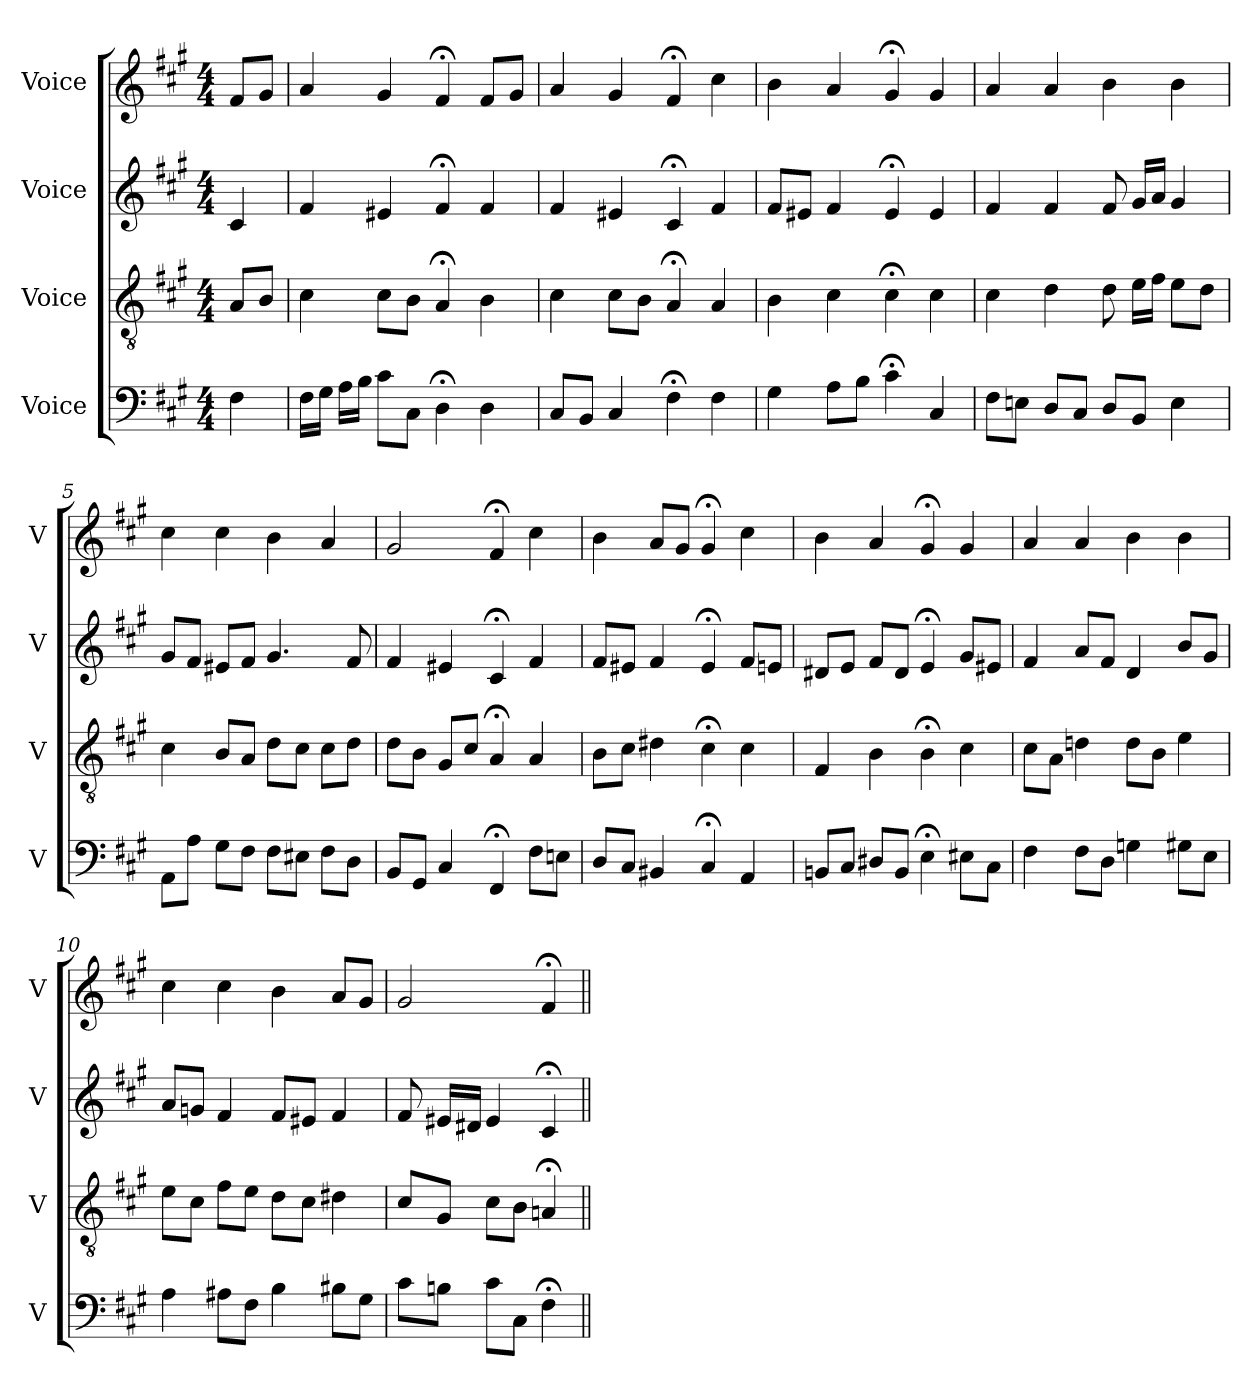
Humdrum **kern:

**kern	**kern	**kern	**kern
*part4	*part3	*part2	*part1
*staff4	*staff3	*staff2	*staff1
*I"Voice	*I"Voice	*I"Voice	*I"Voice
*I'V	*I'V	*I'V	*I'V
*clefF4	*clefGv2	*clefG2	*clefG2
*k[f#c#g#]	*k[f#c#g#]	*k[f#c#g#]	*k[f#c#g#]
*M4/4	*M4/4	*M4/4	*M4/4
=	=	=	=
4F#\	8A/L	4c#/	8f#/L
.	8B/J	.	8g#/J
=1	=1	=1	=1
16F#\LL	4c#\	4f#/	4a/
16G#\JJ	.	.	.
16A\LL	.	.	.
16B\JJ	.	.	.
8c#\L	8c#\L	4e#X/	4g#/
8C#\J	8B\J	.	.
4D;\	4A;/	4f#;/	4f#;/
4D\	4B\	4f#/	8f#/L
.	.	.	8g#/J
=2	=2	=2	=2
8C#/L	4c#\	4f#/	4a/
8BB/J	.	.	.
4C#/	8c#\L	4e#X/	4g#/
.	8B\J	.	.
4F#;\	4A;/	4c#;/	4f#;/
4F#\	4A/	4f#/	4cc#\
=3	=3	=3	=3
4G#\	4B\	8f#/L	4b\
.	.	8e#X/J	.
8A\L	4c#\	4f#/	4a/
8B\J	.	.	.
4c#;\	4c#;\	4e#;/	4g#;/
4C#/	4c#\	4e#/	4g#/
=4	=4	=4	=4
8F#\L	4c#\	4f#/	4a/
8En\J	.	.	.
8D/L	4d\	4f#/	4a/
8C#/J	.	.	.
8D/L	8d\	8f#/	4b\
8BB/J	16e\LL	16g#/LL	.
.	16f#\JJ	16a/JJ	.
4E\	8e\L	4g#/	4b\
.	8d\J	.	.
!!LO:LB:g=z
=5	=5	=5	=5
8AA\L	4c#\	8g#/L	4cc#\
8A\J	.	8f#/J	.
8G#\L	8B/L	8e#X/L	4cc#\
8F#\J	8A/J	8f#/J	.
8F#\L	8d\L	4.g#/	4b\
8E#X\J	8c#\J	.	.
8F#\L	8c#\L	.	4a/
8D\J	8d\J	8f#/	.
=6	=6	=6	=6
8BB/L	8d\L	4f#/	2g#/
8GG#/J	8B\J	.	.
4C#/	8G#/L	4e#X/	.
.	8c#/J	.	.
4FF#;/	4A;/	4c#;/	4f#;/
8F#\L	4A/	4f#/	4cc#\
8En\J	.	.	.
=7	=7	=7	=7
8D/L	8B\L	8f#/L	4b\
8C#/J	8c#\J	8e#X/J	.
4BB#X/	4d#X\	4f#/	8a/L
.	.	.	8g#/J
4C#;/	4c#;\	4e#;/	4g#;/
4AA/	4c#\	8f#/L	4cc#\
.	.	8en/J	.
=8	=8	=8	=8
8BBn/L	4F#/	8d#X/L	4b\
8C#/J	.	8e/J	.
8D#X/L	4B\	8f#/L	4a/
8BB/J	.	8d#/J	.
4E;\	4B;\	4e;/	4g#;/
8E#X\L	4c#\	8g#/L	4g#/
8C#\J	.	8e#X/J	.
!!LO:LB:g=z
=9	=9	=9	=9
4F#\	8c#\L	4f#/	4a/
.	8A\J	.	.
8F#\L	4dn\	8a/L	4a/
8D\J	.	8f#/J	.
4Gn\	8d\L	4d/	4b\
.	8B\J	.	.
8G#X\L	4e\	8b/L	4b\
8E\J	.	8g#/J	.
=10	=10	=10	=10
4A\	8e\L	8a/L	4cc#\
.	8c#\J	8gn/J	.
8A#X\L	8f#\L	4f#/	4cc#\
8F#\J	8e\J	.	.
4B\	8d\L	8f#/L	4b\
.	8c#\J	8e#X/J	.
8B#X\L	4d#X\	4f#/	8a/L
8G#\J	.	.	8g#/J
=11	=11	=11	=11
8c#\L	8c#/L	8f#/	2g#/
8Bn\J	8G#/J	16e#X/LL	.
.	.	16d#X/JJ	.
8c#\L	8c#\L	4e#/	.
8C#\J	8B\J	.	.
4F#;\	4An;/	4c#;/	4f#;/
=||	=||	=||	=||
*-	*-	*-	*-
